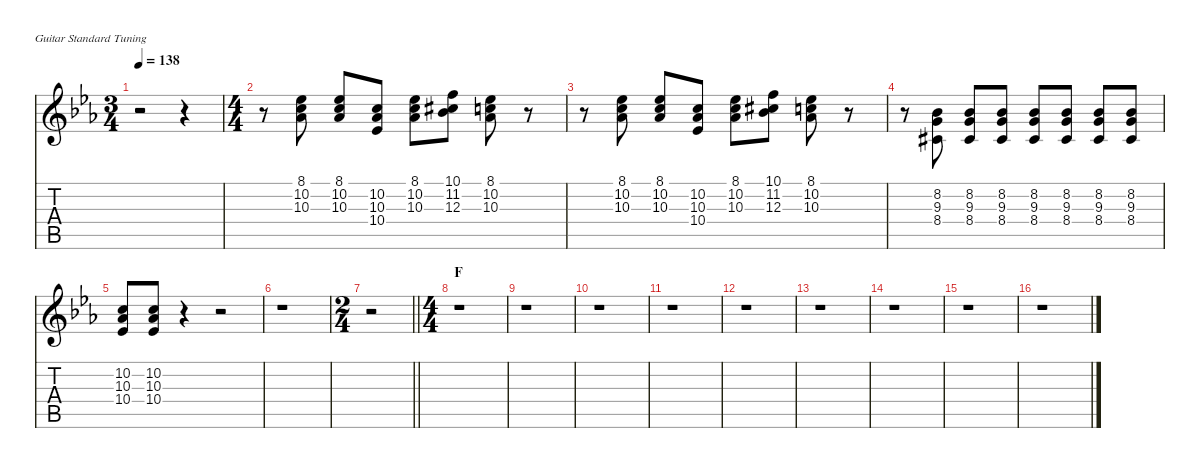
\defaultSystemsLayout 4
\hideDynamics
\bracketExtendMode nobrackets
\singleTrackTrackNamePolicy hidden
\multiTrackTrackNamePolicy hidden
\firstSystemTrackNameMode fullname
\firstSystemTrackNameOrientation horizontal
\otherSystemsTrackNameOrientation horizontal
\track ("Horns" "tpt.") {instrument brasssection}
\staff {score tabs}
\tuning (E4 B3 G3 D3 A2 E2)
\displaytranspose 3
\ts (3 4)
\tempo 138
\clef g2
\ks eb
r.2{dy f beam Down} r.4{beam Down} |
\ts (4 4)
r.8{beam Down} (8.1{acc b} 10.2{acc forcenatural} 10.3{acc b}).8{dy fff beam Down} (8.1{acc b} 10.2{acc forcenatural} 10.3{acc b}).8{beam Up} (10.2{acc forcenatural} 10.3{acc b} 10.4{acc b}).8{beam Up} (8.1{acc b} 10.2{acc forcenatural} 10.3{acc b}).8{beam Down} (10.1{acc forcenatural} 11.2{acc #} 12.3{acc b}).8{beam Down} (8.1{acc b} 10.2{acc forcenatural} 10.3{acc b}).8{beam Down} r.8{beam Down} |
r.8{beam Down} (8.1{acc b} 10.2{acc forcenatural} 10.3{acc b}).8{beam Down} (8.1{acc b} 10.2{acc forcenatural} 10.3{acc b}).8{beam Up} (10.2{acc forcenatural} 10.3{acc b} 10.4{acc b}).8{beam Up} (8.1{acc b} 10.2{acc forcenatural} 10.3{acc b}).8{beam Down} (10.1{acc forcenatural} 11.2{acc #} 12.3{acc b}).8{beam Down} (8.1{acc b} 10.2{acc forcenatural} 10.3{acc b}).8{beam Down} r.8{beam Down} |
r.8{beam Down} (8.2{acc b} 9.3{acc forcenatural} 8.4{acc #}).8{beam Up} (8.2{acc b} 9.3{acc forcenatural} 8.4{acc #}).8{beam Up} (8.2{acc b} 9.3{acc forcenatural} 8.4{acc #}).8{beam Up} (8.2{acc b} 9.3{acc forcenatural} 8.4{acc #}).8{beam Up} (8.2{acc b} 9.3{acc forcenatural} 8.4{acc #}).8{beam Up} (8.2{acc b} 9.3{acc forcenatural} 8.4{acc #}).8{beam Up} (8.2{acc b} 9.3{acc forcenatural} 8.4{acc #}).8{beam Up} |
(10.2{acc forcenatural} 10.3{acc b} 10.4{acc b}).8{beam Up} (10.2{acc forcenatural} 10.3{acc b} 10.4{acc b}).8{beam Up} r.4{beam Up} r.2{beam Up} |
r.1{beam Down} |
\ts (2 4)
\barLineRight lightlight
r.2{beam Down} |
\ts (4 4)
\section ("" "F")
r.1{beam Down} |
r.1{beam Down} |
r.1{beam Down} |
r.1{beam Down} |
r.1{beam Down} |
r.1{beam Down} |
r.1{beam Down} |
r.1{beam Down} |
r.1{beam Down}
